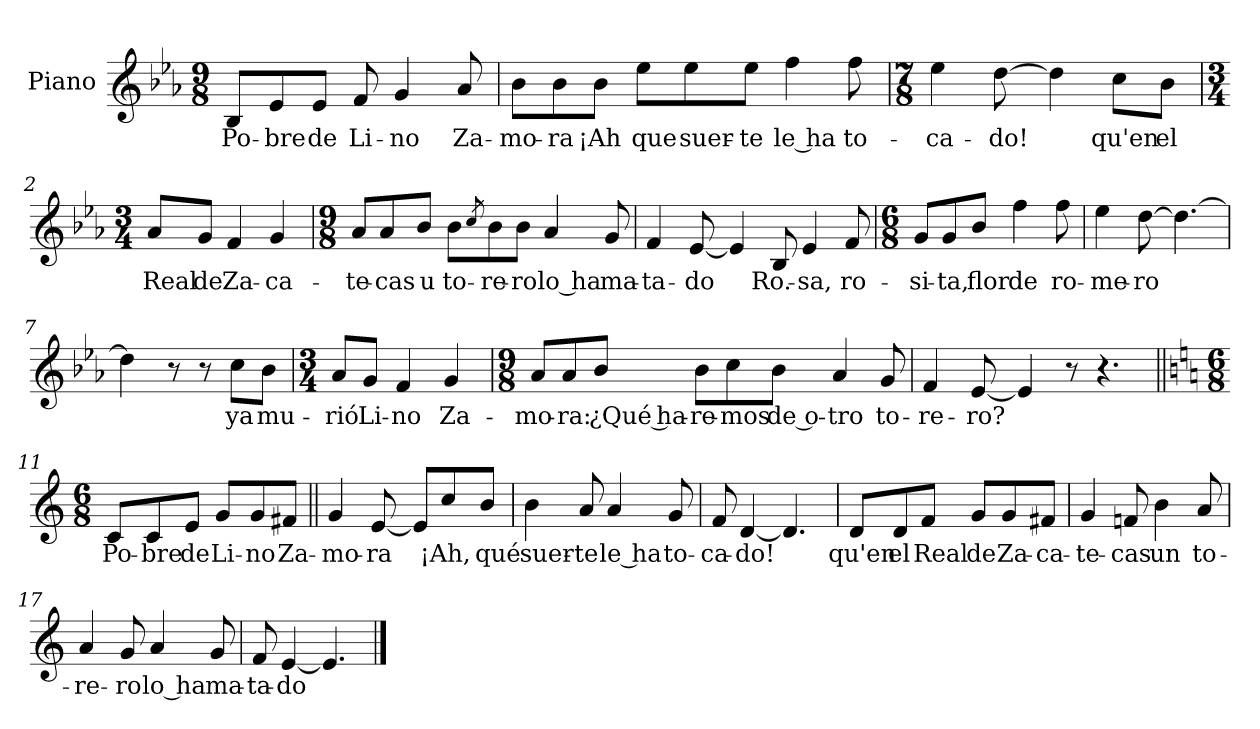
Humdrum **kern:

**kern	**text
*part1	*part1
*staff1	*staff1
*I"Piano	*
*I'Pno.	*
*clefG2	*
*k[b-e-a-]	*
*E-:	*
*M9/8	*
=	=
8B-/L	Po-
8e-/	-bre
8e-/J	de
8f/	Li-
4g/	-no
8a-/	Za-
=	=
8b-\L	-mo-
8b-\	-ra
8b-\J	¡Ah
8ee-\L	que
8ee-\	suer-
8ee-\J	-te
4ff\	le ha
8ff\	to-
=1	=1
*M7/8	*
4ee-\	-ca-
[8dd\	-do!
4dd\]	.
8cc\L	qu'en
8b-\J	el
=2	=2
*M3/4	*
8a-/L	Real
8g/J	de
4f/	Za-
4g/	-ca-
=3	=3
*M9/8	*
8a-/L	-te-
8a-/	-cas
8b-/J	u
8b-\L	to-
8qcc/	.
8b-\	-re-
8b-\J	-ro
4a-/	lo ha
8g/	ma-
=4	=4
4f/	-ta-
[8e-/	-do
4e-/]	.
8B-/	Ro.-
4e-/	-sa,
8f/	ro-
=5	=5
*M6/8	*
8g/L	-si-
8g/	-ta,
8b-/J	flor
4ff\	de
8ff\	ro-
=6	=6
4ee-\	-me-
[8dd\	-ro
4.dd\_	.
=7	=7
4dd\]	.
8r	.
8r	.
8cc\L	ya
8b-\J	mu-
=8	=8
*M3/4	*
8a-/L	-rió
8g/J	Li-
4f/	-no
4g/	Za-
=9	=9
*M9/8	*
8a-/L	-mo-
8a-/	-ra:
8b-/J	¿Qué ha-
8b-\L	-re-
8cc\	-mos
8b-\J	de o-
4a-/	-tro
8g/	to-
=10	=10
4f/	-re-
[8e-/	-ro?
4e-/]	.
8r	.
4.r	.
=11||	=11||
*k[]	*
*C:	*
*M6/8	*
8c/L	Po-
8c/	-bre
8e/J	de
8g/L	Li-
8g/	-no
8f#X/J	Za-
=12||	=12||
4g/	-mo-
[8e/	-ra
8e/L]	.
8cc/	¡Ah,
8b/J	qué
=13	=13
4b\	suer-
8a/	-te
4a/	le ha
8g/	to-
=14	=14
8f/	-ca-
[4d/	-do!
4.d/]	.
=15	=15
8d/L	qu'en
8d/	el
8f/J	Real
8g/L	de
8g/	Za-
8f#X/J	-ca-
=16	=16
4g/	-te-
8fn/	-cas
4b\	un
8a/	to-
=17	=17
4a/	-re-
8g/	-ro
4a/	lo ha
8g/	ma-
=18	=18
8f/	-ta-
[4e/	-do
4.e/]	.
==	==
*-	*-
